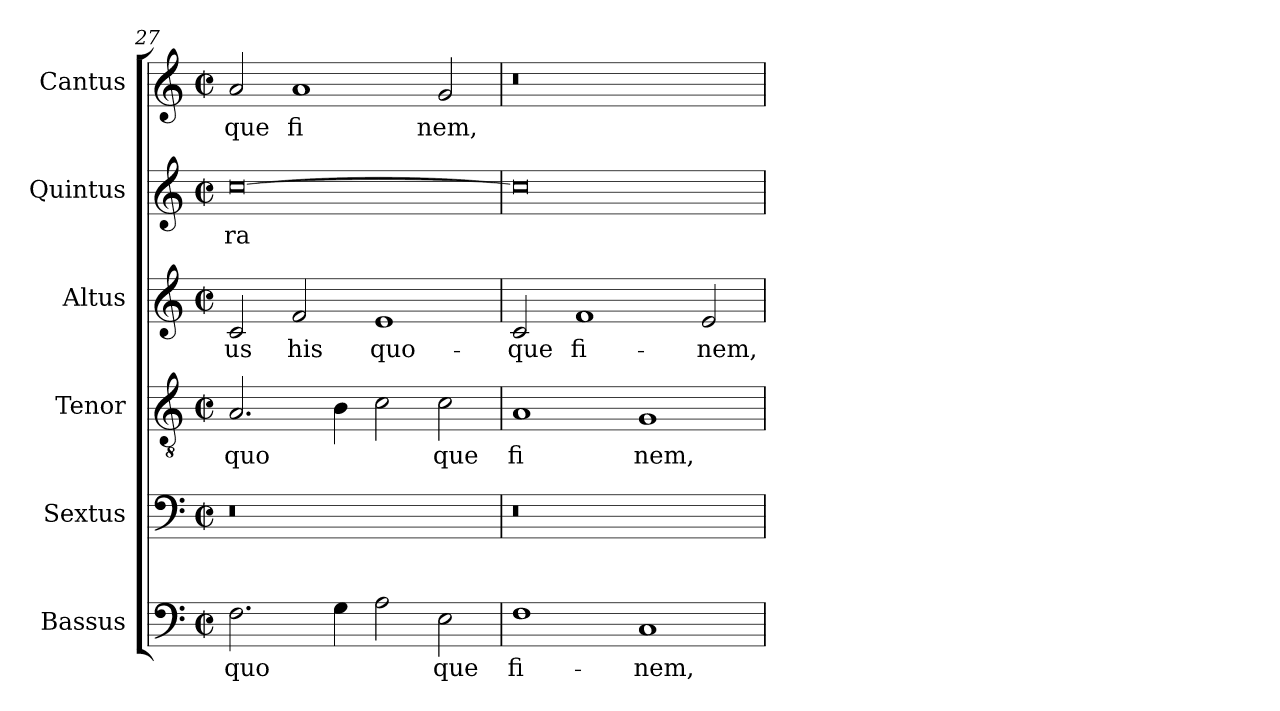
**kern	**text	**kern	**kern	**text	**kern	**text	**kern	**text	**kern	**text
*part6	*part6	*part5	*part4	*part4	*part3	*part3	*part2	*part2	*part1	*part1
*staff6	*staff6	*staff5	*staff4	*staff4	*staff3	*staff3	*staff2	*staff2	*staff1	*staff1
*I"Bassus	*	*I"Sextus	*I"Tenor	*	*I"Altus	*	*I"Quintus	*	*I"Cantus	*
*clefF4	*	*clefF4	*clefGv2	*	*clefG2	*	*clefG2	*	*clefG2	*
*k[]	*	*k[]	*k[]	*	*k[]	*	*k[]	*	*k[]	*
*C:	*	*C:	*C:	*	*C:	*	*C:	*	*C:	*
*M2/2	*	*M2/2	*M2/2	*	*M2/2	*	*M2/2	*	*M2/2	*
*met(c|)	*	*met(c|)	*met(c|)	*	*met(c|)	*	*met(c|)	*	*met(c|)	*
=27	=27	=27	=27	=27	=27	=27	=27	=27	=27	=27
!	!LO:LY:b:cj	!	!	!LO:LY:b:cj	!	!LO:LY:b:cj	!	!LO:LY:b:cj	!	!LO:LY:b:cj
2.F\	quo-	0r	2.A/	quo	2c/	-us	[>0cc	ra	2a/	que
!	!	!	!	!	!	!LO:LY:b:cj	!	!	!	!LO:LY:b:cj
.	.	.	.	.	2f/	his	.	.	1a	fi
!	!LO:LY:b:cj	!	!	!LO:LY:b:cj	!	!	!	!	!	!
4G\	--	.	4B\	.	.	.	.	.	.	.
!	!LO:LY:b:cj	!	!	!LO:LY:b:cj	!	!LO:LY:b:cj	!	!	!	!
2A\	--	.	2c\	.	1e	quo-	.	.	.	.
!	!LO:LY:b:cj	!	!	!LO:LY:b:cj	!	!	!	!	!	!LO:LY:b:cj
2E\	-que	.	2c\	que	.	.	.	.	2g/	nem,
=28	=28	=28	=28	=28	=28	=28	=28	=28	=28	=28
!	!LO:LY:b:cj	!	!	!LO:LY:b:cj	!	!LO:LY:b:cj	!	!LO:LY:b:cj	!	!
1F	fi-	0r	1A	fi	2c/	-que	0cc]	.	0r	.
!	!	!	!	!	!	!LO:LY:b:cj	!	!	!	!
.	.	.	.	.	1f	fi-	.	.	.	.
!	!LO:LY:b:cj	!	!	!LO:LY:b:cj	!	!	!	!	!	!
1C	-nem,	.	1G	nem,	.	.	.	.	.	.
!	!	!	!	!	!	!LO:LY:b:cj	!	!	!	!
.	.	.	.	.	2e/	-nem,	.	.	.	.
=	=	=	=	=	=	=	=	=	=	=
*-	*-	*-	*-	*-	*-	*-	*-	*-	*-	*-
